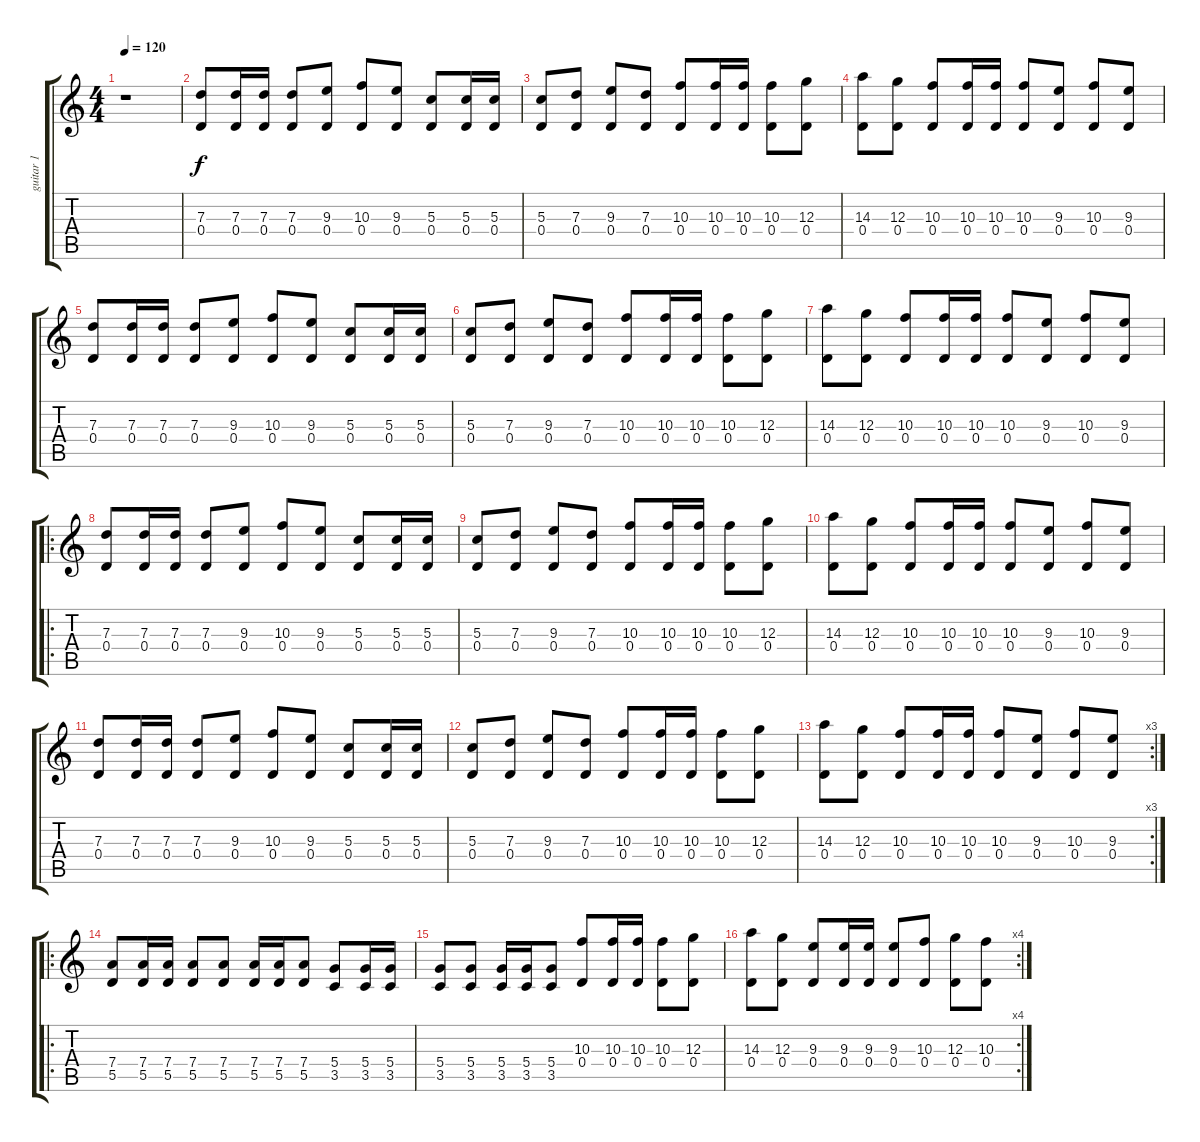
\track ("guitar 1" "guitar 1") {instrument distortionguitar}
\staff {score tabs}
\tuning (E4 B3 G3 D3 A2 E2) {hide}
\ts (4 4)
\tempo 120
\clef g2
\ks c
r.1{dy f instrument distortionguitar} |
(7.3 0.4).8 (7.3 0.4).16 (7.3 0.4).16 (7.3 0.4).8 (9.3 0.4).8 (10.3 0.4).8 (9.3 0.4).8 (5.3 0.4).8 (5.3 0.4).16 (5.3 0.4).16 |
(5.3 0.4).8 (7.3 0.4).8 (9.3 0.4).8 (7.3 0.4).8 (10.3 0.4).8 (10.3 0.4).16 (10.3 0.4).16 (10.3 0.4).8 (12.3 0.4).8 |
(14.3 0.4).8 (12.3 0.4).8 (10.3 0.4).8 (10.3 0.4).16 (10.3 0.4).16 (10.3 0.4).8 (9.3 0.4).8 (10.3 0.4).8 (9.3 0.4).8 |
(7.3 0.4).8 (7.3 0.4).16 (7.3 0.4).16 (7.3 0.4).8 (9.3 0.4).8 (10.3 0.4).8 (9.3 0.4).8 (5.3 0.4).8 (5.3 0.4).16 (5.3 0.4).16 |
(5.3 0.4).8 (7.3 0.4).8 (9.3 0.4).8 (7.3 0.4).8 (10.3 0.4).8 (10.3 0.4).16 (10.3 0.4).16 (10.3 0.4).8 (12.3 0.4).8 |
(14.3 0.4).8 (12.3 0.4).8 (10.3 0.4).8 (10.3 0.4).16 (10.3 0.4).16 (10.3 0.4).8 (9.3 0.4).8 (10.3 0.4).8 (9.3 0.4).8 |
\ro
(7.3 0.4).8 (7.3 0.4).16 (7.3 0.4).16 (7.3 0.4).8 (9.3 0.4).8 (10.3 0.4).8 (9.3 0.4).8 (5.3 0.4).8 (5.3 0.4).16 (5.3 0.4).16 |
(5.3 0.4).8 (7.3 0.4).8 (9.3 0.4).8 (7.3 0.4).8 (10.3 0.4).8 (10.3 0.4).16 (10.3 0.4).16 (10.3 0.4).8 (12.3 0.4).8 |
(14.3 0.4).8 (12.3 0.4).8 (10.3 0.4).8 (10.3 0.4).16 (10.3 0.4).16 (10.3 0.4).8 (9.3 0.4).8 (10.3 0.4).8 (9.3 0.4).8 |
(7.3 0.4).8 (7.3 0.4).16 (7.3 0.4).16 (7.3 0.4).8 (9.3 0.4).8 (10.3 0.4).8 (9.3 0.4).8 (5.3 0.4).8 (5.3 0.4).16 (5.3 0.4).16 |
(5.3 0.4).8 (7.3 0.4).8 (9.3 0.4).8 (7.3 0.4).8 (10.3 0.4).8 (10.3 0.4).16 (10.3 0.4).16 (10.3 0.4).8 (12.3 0.4).8 |
\rc 3
(14.3 0.4).8 (12.3 0.4).8 (10.3 0.4).8 (10.3 0.4).16 (10.3 0.4).16 (10.3 0.4).8 (9.3 0.4).8 (10.3 0.4).8 (9.3 0.4).8 |
\ro
(7.4 5.5).8 (7.4 5.5).16 (7.4 5.5).16 (7.4 5.5).8 (7.4 5.5).8 (7.4 5.5).16 (7.4 5.5).16 (7.4 5.5).8 (5.4 3.5).8 (5.4 3.5).16 (5.4 3.5).16 |
(5.4 3.5).8 (5.4 3.5).8 (5.4 3.5).16 (5.4 3.5).16 (5.4 3.5).8 (10.3 0.4).8 (10.3 0.4).16 (10.3 0.4).16 (10.3 0.4).8 (12.3 0.4).8 |
\rc 4
(14.3 0.4).8 (12.3 0.4).8 (9.3 0.4).8 (9.3 0.4).16 (9.3 0.4).16 (9.3 0.4).8 (10.3 0.4).8 (12.3 0.4).8 (10.3 0.4).8
